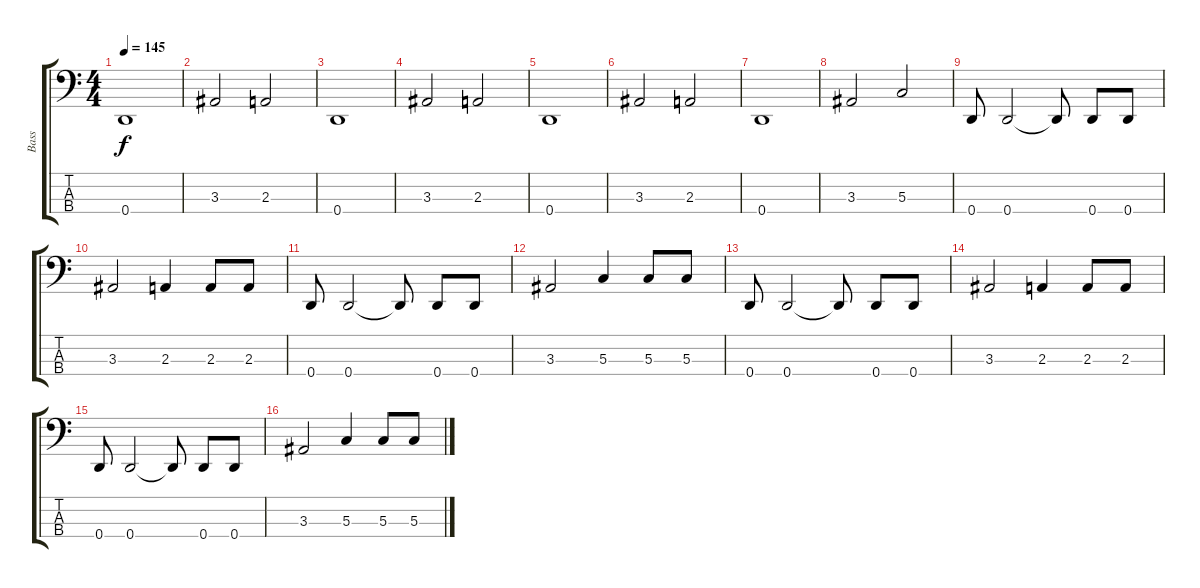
\track ("Bass" "Bass") {instrument electricbasspick}
\staff {score tabs}
\tuning (F2 C2 G1 D1) {hide}
\ts (4 4)
\tempo 145
\clef f4
\ks c
0.4.1{dy f instrument electricbasspick} |
3.3.2 2.3.2 |
0.4.1 |
3.3.2 2.3.2 |
0.4.1 |
3.3.2 2.3.2 |
0.4.1 |
3.3.2 5.3.2 |
0.4.8 0.4.2 0.4{t}.8 0.4.8 0.4.8 |
3.3.2 2.3.4 2.3.8 2.3.8 |
0.4.8 0.4.2 0.4{t}.8 0.4.8 0.4.8 |
3.3.2 5.3.4 5.3.8 5.3.8 |
0.4.8 0.4.2 0.4{t}.8 0.4.8 0.4.8 |
3.3.2 2.3.4 2.3.8 2.3.8 |
0.4.8 0.4.2 0.4{t}.8 0.4.8 0.4.8 |
3.3.2 5.3.4 5.3.8 5.3.8
